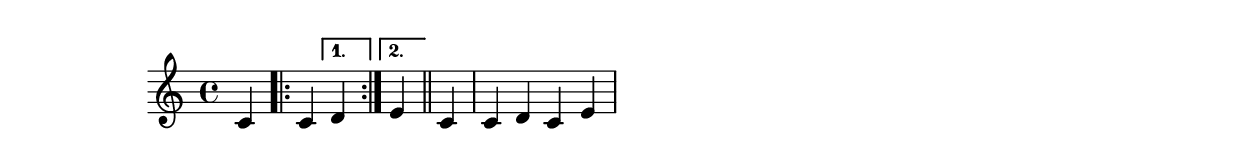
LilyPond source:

\version "2.4.0"

\header { texidoc = "Volta repeats may be unfolded through the music
    function @code{\unfoldrepeats}."

}

nots = \relative c'   {
    c4 \repeat volta 2 c4 \alternative { d e  }
}
\layout {raggedright = ##t} 

\context Voice {
    \nots
    \bar "||"
    \unfoldrepeats \nots
}

